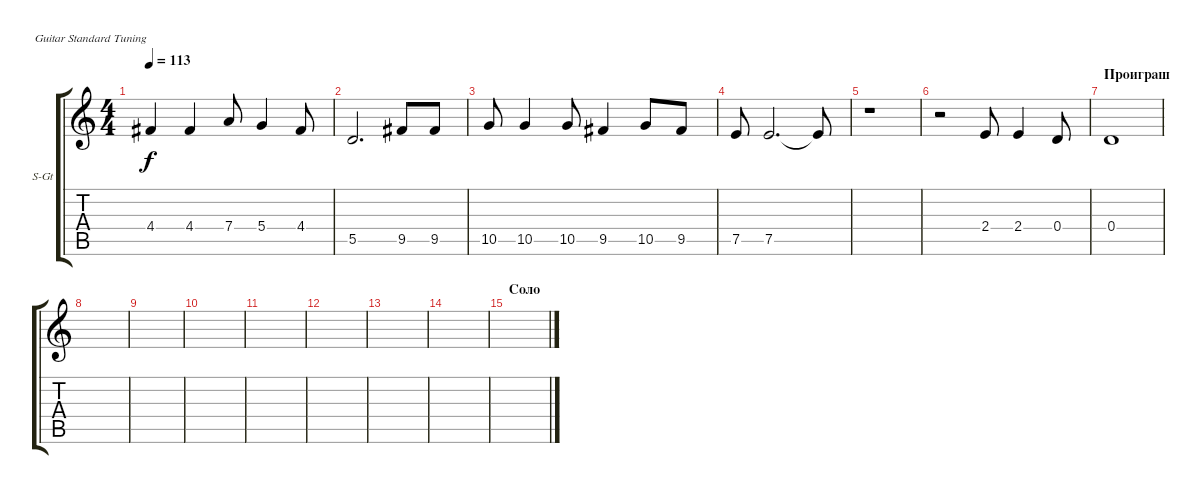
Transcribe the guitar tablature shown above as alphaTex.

\defaultSystemsLayout 4
\bracketExtendMode groupsimilarinstruments
\firstSystemTrackNameOrientation horizontal
\otherSystemsTrackNameOrientation horizontal
\track ("В. Бутусов (Вокал: нижняя октава)" "S-Gt") {instrument acousticguitarsteel}
\staff {score tabs}
\tuning (E4 B3 G3 D3 A2 E2)
\ts (4 4)
\tempo 113
\clef g2
\ks c
4.4.4{dy f} 4.4.4 7.4.8 5.4.4 4.4.8 |
5.5.2{d} 9.5.8 9.5.8 |
10.5.8 10.5.4 10.5.8 9.5.4 10.5.8 9.5.8 |
7.5.8 7.5.2{d} 7.5{t}.8 |
r.1 |
r.2 2.4.8 2.4.4 0.4.8 |
\section ("" "Проиграш")
0.4.1 |
|
|
|
|
|
|
|
\section ("" "Соло")
